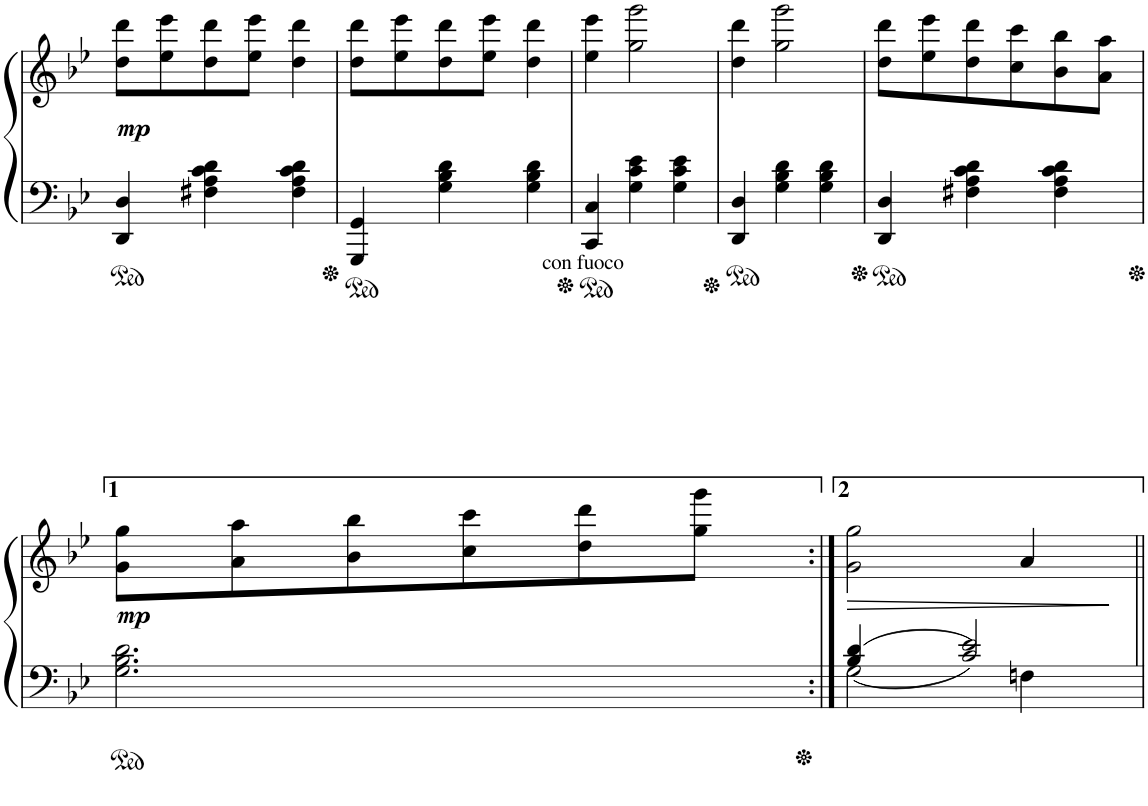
**kern	**kern	**dynam
*part1	*part1	*part1
*staff2	*staff1	*staff1/2
*I"Piano	*	*
*I'Pno.	*	*
!!LO:PB:g=z
*clefF4	*clefG2	*
*k[b-e-]	*k[b-e-]	*
*B-:	*B-:	*
*M3/4	*M3/4	*
=49	=49	=49
!	!	!LO:DY:b
4DD/ 4D/	8dd\ 8ddd\L	mp
.	8ee-\ 8eee-\	.
4F#X\ 4A\ 4c\ 4d\	8dd\ 8ddd\	.
.	8ee-\ 8eee-\J	.
4F#\ 4A\ 4c\ 4d\	4dd\ 4ddd\	.
=50	=50	=50
4GGG/ 4GG/	8dd\ 8ddd\L	.
.	8ee-\ 8eee-\	.
4G\ 4B-\ 4d\	8dd\ 8ddd\	.
.	8ee-\ 8eee-\J	.
4G\ 4B-\ 4d\	4dd\ 4ddd\	.
=51	=51	=51
!	!	!LO:DY:b=2
4CC/ 4C/	4ee-\ 4eee-\	other-dynamics
4G\ 4c\ 4e-\	2gg\ 2ggg\	.
4G\ 4c\ 4e-\	.	.
=52	=52	=52
4DD/ 4D/	4dd\ 4ddd\	.
4G\ 4B-\ 4d\	2gg\ 2ggg\	.
4G\ 4B-\ 4d\	.	.
=53	=53	=53
4DD/ 4D/	8dd\ 8ddd\L	.
.	8ee-\ 8eee-\	.
4F#X\ 4A\ 4c\ 4d\	8dd\ 8ddd\	.
.	8cc\ 8ccc\	.
4F#\ 4A\ 4c\ 4d\	8b-\ 8bb-\	.
.	8a\ 8aa\J	.
!!LO:LB:g=z
=54	=54	=54
!	!	!LO:DY:b
2.G\ 2.B-\ 2.d\	8g\ 8gg\L	mp
.	8a\ 8aa\	.
.	8b-\ 8bb-\	.
.	8cc\ 8ccc\	.
.	8dd\ 8ddd\	.
.	8gg\ 8ggg\J	.
=55:|!	=55:|!	=55:|!
*^	*	*
!	!	!	!LO:HP:b
4B-/ 4d/	2G\	2g\ 2gg\	>
2c/ 2e-/	.	.	.
.	4Fn\	4a/	.
*v	*v	*	*
.	.	]
=||	=||	=||
*-	*-	*-
